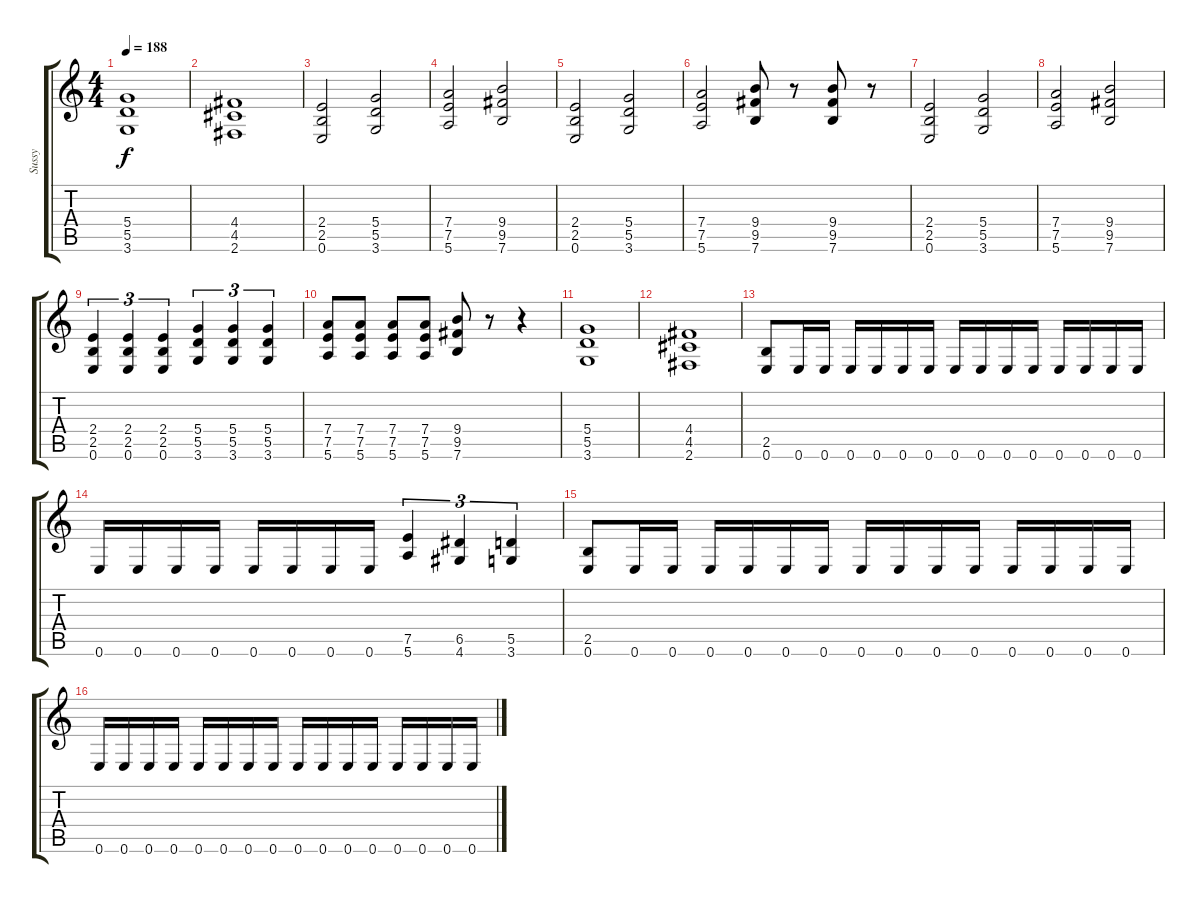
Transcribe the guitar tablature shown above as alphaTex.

\track ("Sussy" "Sussy") {instrument overdrivenguitar}
\staff {score tabs}
\tuning (E4 B3 G3 D3 A2 E2) {hide}
\ts (4 4)
\tempo 188
\clef g2
\ks c
(5.4 5.5 3.6).1{dy f} |
(4.4 4.5 2.6).1 |
(2.4 2.5 0.6).2 (5.4 5.5 3.6).2 |
(7.4 7.5 5.6).2 (9.4 9.5 7.6).2 |
(2.4 2.5 0.6).2 (5.4 5.5 3.6).2 |
(7.4 7.5 5.6).2 (9.4 9.5 7.6).8 r.8 (9.4 9.5 7.6).8 r.8 |
(2.4 2.5 0.6).2 (5.4 5.5 3.6).2 |
(7.4 7.5 5.6).2 (9.4 9.5 7.6).2 |
(2.4 2.5 0.6).4{tu (3 2)} (2.4 2.5 0.6).4{tu (3 2)} (2.4 2.5 0.6).4{tu (3 2)} (5.4 5.5 3.6).4{tu (3 2)} (5.4 5.5 3.6).4{tu (3 2)} (5.4 5.5 3.6).4{tu (3 2)} |
(7.4 7.5 5.6).8 (7.4 7.5 5.6).8 (7.4 7.5 5.6).8 (7.4 7.5 5.6).8 (9.4 9.5 7.6).8 r.8 r.4 |
(5.4 5.5 3.6).1 |
(4.4 4.5 2.6).1 |
(2.5 0.6).8 0.6.16 0.6.16 0.6.16 0.6.16 0.6.16 0.6.16 0.6.16 0.6.16 0.6.16 0.6.16 0.6.16 0.6.16 0.6.16 0.6.16 |
0.6.16 0.6.16 0.6.16 0.6.16 0.6.16 0.6.16 0.6.16 0.6.16 (7.5 5.6).4{tu (3 2)} (6.5 4.6).4{tu (3 2)} (5.5 3.6).4{tu (3 2)} |
(2.5 0.6).8 0.6.16 0.6.16 0.6.16 0.6.16 0.6.16 0.6.16 0.6.16 0.6.16 0.6.16 0.6.16 0.6.16 0.6.16 0.6.16 0.6.16 |
0.6.16 0.6.16 0.6.16 0.6.16 0.6.16 0.6.16 0.6.16 0.6.16 0.6.16 0.6.16 0.6.16 0.6.16 0.6.16 0.6.16 0.6.16 0.6.16
